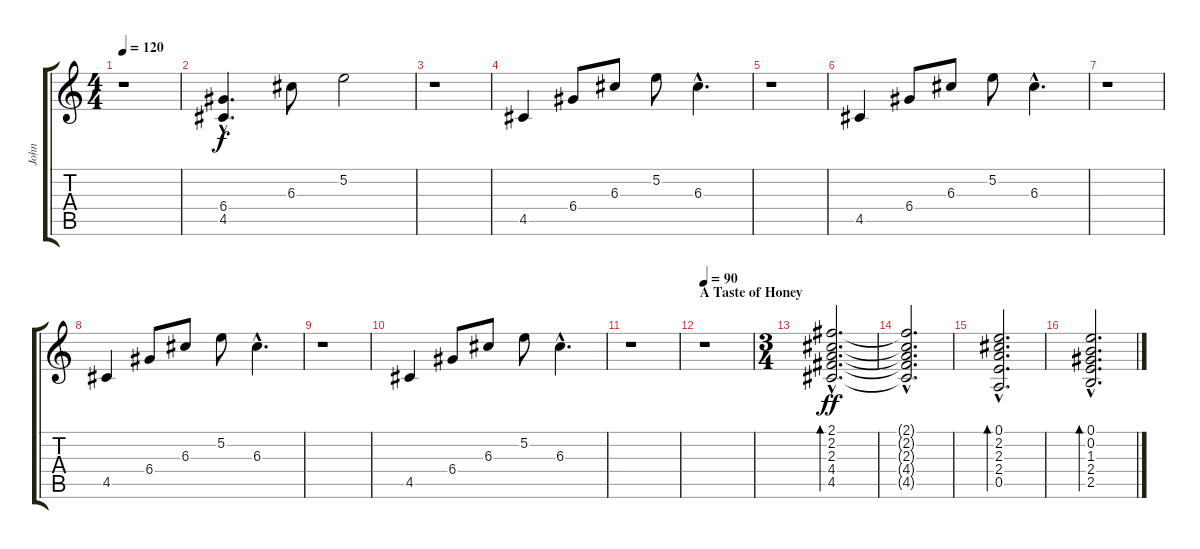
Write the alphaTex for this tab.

\track ("John" "John") {instrument acousticguitarnylon}
\staff {score tabs}
\tuning (E4 B3 G3 D3 A2 E2) {hide}
\ts (4 4)
\tempo 120
\clef g2
\ks c
r.1{dy f} |
(6.4{hac} 4.5{hac}).4{d} 6.3.8 5.2.2 |
r.1 |
4.5.4 6.4.8 6.3.8 5.2.8 6.3{hac}.4{d} |
r.1 |
4.5.4 6.4.8 6.3.8 5.2.8 6.3{hac}.4{d} |
r.1 |
4.5.4 6.4.8 6.3.8 5.2.8 6.3{hac}.4{d} |
r.1 |
4.5.4 6.4.8 6.3.8 5.2.8 6.3{hac}.4{d} |
r.1 |
\section ("" "A Taste of Honey")
\tempo 90
r.1{volume 12 balance 9 instrument electricguitarclean} |
\ts (3 4)
(2.1{hac} 2.2{hac} 2.3{hac} 4.4{hac} 4.5{hac}).2{d bd 480 dy ff} |
(2.1{hac t} 2.2{hac t} 2.3{hac t} 4.4{hac t} 4.5{hac t}).2{d} |
(0.1{hac} 2.2{hac} 2.3{hac} 2.4{hac} 0.5{hac}).2{d bd 480} |
(0.1{hac} 0.2{hac} 1.3{hac} 2.4{hac} 2.5{hac}).2{d bd 480}
